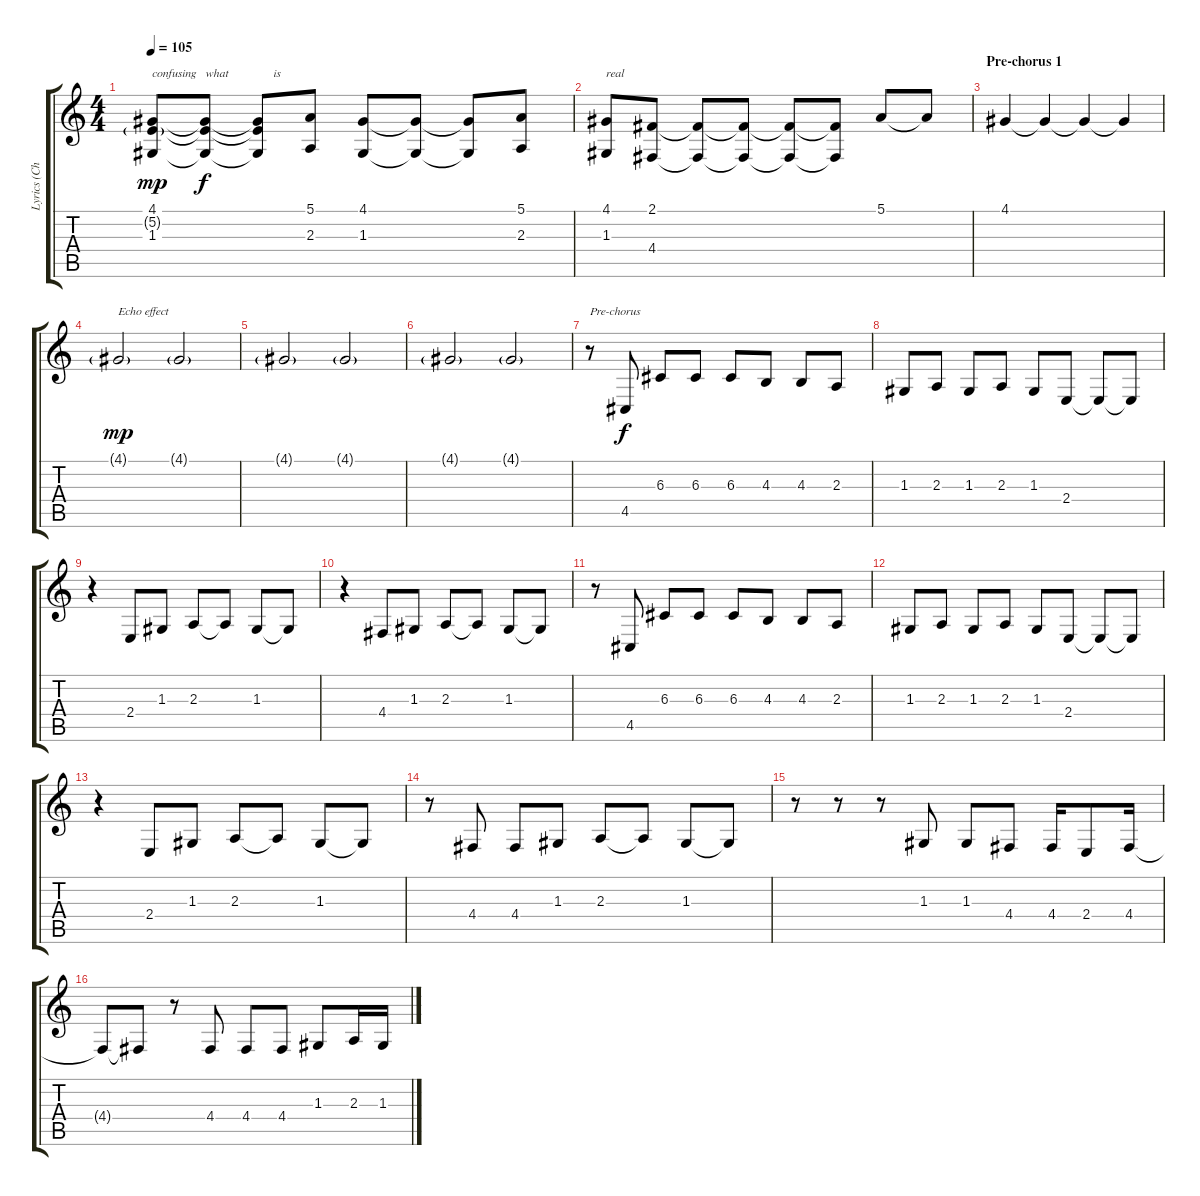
\track ("Lyrics (Chester)" "Lyrics (Ch") {instrument oboe}
\staff {score tabs}
\tuning (E4 B3 G3 D3 A2 E2) {hide}
\ts (4 4)
\tempo 105
\clef g2
\ks c
(4.1 5.2{g} 1.3).8{txt "confusing   what               is " dy mp} (4.1{t} 5.2{t} 1.3{t}).8{dy f} (4.1{t} 5.2{t} 1.3{t}).8 (5.1 2.3).8 (4.1 1.3).8 (4.1{t} 1.3{t}).8 (4.1{t} 1.3{t}).8 (5.1 2.3).8 |
(4.1 1.3).8{txt "real"} (2.1 4.4).8 (2.1{t} 4.4{t}).8 (2.1{t} 4.4{t}).8 (2.1{t} 4.4{t}).8 (2.1{t} 4.4{t}).8 5.1.8 5.1{t}.8 |
\section ("" "Pre-chorus 1")
4.1.4{volume 16} 4.1{t}.4{volume 15} 4.1{t}.4{volume 13} 4.1{t}.4{volume 11} |
4.1{g}.2{txt "Echo effect" dy mp volume 8 balance 16} 4.1{g}.2{volume 7 balance 0} |
4.1{g}.2{volume 6 balance 16} 4.1{g}.2{volume 5 balance 0} |
4.1{g}.2{volume 4 balance 16} 4.1{g}.2{volume 3 balance 0} |
r.8{txt "Pre-chorus"} 4.5.8{dy f volume 12 balance 8 instrument oboe} 6.3.8 6.3.8 6.3.8 4.3.8 4.3.8 2.3.8 |
1.3.8 2.3.8 1.3.8 2.3.8 1.3.8 2.4.8 2.4{t}.8 2.4{t}.8 |
r.4 2.4.8 1.3.8 2.3.8 2.3{t}.8 1.3.8 1.3{t}.8 |
r.4 4.4.8 1.3.8 2.3.8 2.3{t}.8 1.3.8 1.3{t}.8 |
r.8 4.5.8{volume 12 balance 8} 6.3.8 6.3.8 6.3.8 4.3.8 4.3.8 2.3.8 |
1.3.8 2.3.8 1.3.8 2.3.8 1.3.8 2.4.8 2.4{t}.8 2.4{t}.8 |
r.4 2.4.8 1.3.8 2.3.8 2.3{t}.8 1.3.8 1.3{t}.8 |
r.8 4.4.8 4.4.8 1.3.8 2.3.8 2.3{t}.8 1.3.8 1.3{t}.8 |
r.8 r.8 r.8 1.3.8 1.3.8 4.4.8 4.4.16 2.4.8 4.4.16 |
4.4{t}.8 4.4{t}.8 r.8 4.4.8 4.4.8 4.4.8 1.3.8 2.3.16 1.3.16
